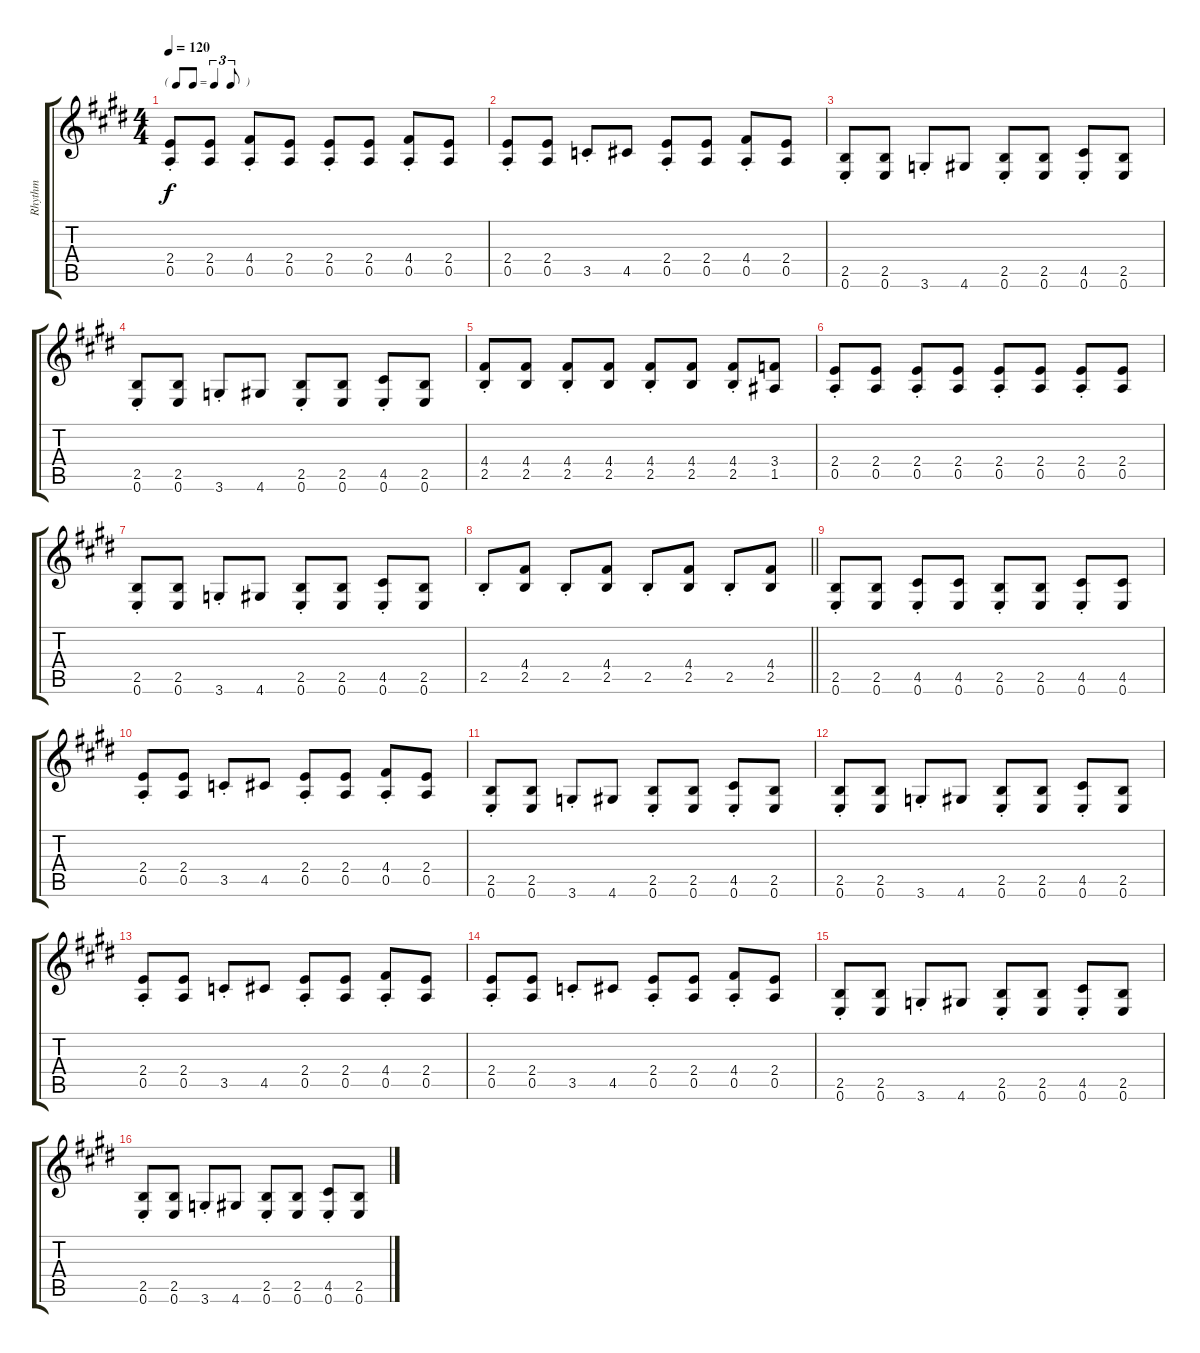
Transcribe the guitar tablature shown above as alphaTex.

\track ("Rhythm" "Rhythm") {instrument electricguitarclean}
\staff {score tabs}
\tuning (E4 B3 G3 D3 A2 E2) {hide}
\ts (4 4)
\tf triplet8th
\tempo 120
\clef g2
\ks e
(2.4{st} 0.5{st}).8{dy f} (2.4 0.5).8 (4.4{st} 0.5{st}).8 (2.4 0.5).8 (2.4{st} 0.5{st}).8 (2.4 0.5).8 (4.4{st} 0.5{st}).8 (2.4 0.5).8 |
\ks c#minor
(2.4{st} 0.5{st}).8 (2.4 0.5).8 3.5{st}.8 4.5.8 (2.4{st} 0.5{st}).8 (2.4 0.5).8 (4.4{st} 0.5{st}).8 (2.4 0.5).8 |
(2.5{st} 0.6{st}).8 (2.5 0.6).8 3.6{st}.8 4.6.8 (2.5{st} 0.6{st}).8 (2.5 0.6).8 (4.5{st} 0.6{st}).8 (2.5 0.6).8 |
(2.5{st} 0.6{st}).8 (2.5 0.6).8 3.6{st}.8 4.6.8 (2.5{st} 0.6{st}).8 (2.5 0.6).8 (4.5{st} 0.6{st}).8 (2.5 0.6).8 |
\ks e
(4.4{st} 2.5{st}).8 (4.4 2.5).8 (4.4{st} 2.5{st}).8 (4.4 2.5).8 (4.4{st} 2.5{st}).8 (4.4 2.5).8 (4.4{st} 2.5{st}).8 (3.4 1.5).8 |
\ks c#minor
(2.4{st} 0.5{st}).8 (2.4 0.5).8 (2.4{st} 0.5{st}).8 (2.4 0.5).8 (2.4{st} 0.5{st}).8 (2.4 0.5).8 (2.4{st} 0.5{st}).8 (2.4 0.5).8 |
(2.5{st} 0.6{st}).8 (2.5 0.6).8 3.6{st}.8 4.6.8 (2.5{st} 0.6{st}).8 (2.5 0.6).8 (4.5{st} 0.6{st}).8 (2.5 0.6).8 |
\barLineRight lightlight
2.5{st}.8 (4.4 2.5).8 2.5{st}.8 (4.4 2.5).8 2.5{st}.8 (4.4 2.5).8 2.5{st}.8 (4.4 2.5).8 |
\ks e
(2.5{st} 0.6{st}).8 (2.5 0.6).8 (4.5{st} 0.6{st}).8 (4.5 0.6).8 (2.5{st} 0.6{st}).8 (2.5 0.6).8 (4.5{st} 0.6{st}).8 (4.5 0.6).8 |
\ks c#minor
(2.4{st} 0.5{st}).8 (2.4 0.5).8 3.5{st}.8 4.5.8 (2.4{st} 0.5{st}).8 (2.4 0.5).8 (4.4{st} 0.5{st}).8 (2.4 0.5).8 |
(2.5{st} 0.6{st}).8 (2.5 0.6).8 3.6{st}.8 4.6.8 (2.5{st} 0.6{st}).8 (2.5 0.6).8 (4.5{st} 0.6{st}).8 (2.5 0.6).8 |
(2.5{st} 0.6{st}).8 (2.5 0.6).8 3.6{st}.8 4.6.8 (2.5{st} 0.6{st}).8 (2.5 0.6).8 (4.5{st} 0.6{st}).8 (2.5 0.6).8 |
\ks e
(2.4{st} 0.5{st}).8 (2.4 0.5).8 3.5{st}.8 4.5.8 (2.4{st} 0.5{st}).8 (2.4 0.5).8 (4.4{st} 0.5{st}).8 (2.4 0.5).8 |
\ks c#minor
(2.4{st} 0.5{st}).8 (2.4 0.5).8 3.5{st}.8 4.5.8 (2.4{st} 0.5{st}).8 (2.4 0.5).8 (4.4{st} 0.5{st}).8 (2.4 0.5).8 |
(2.5{st} 0.6{st}).8 (2.5 0.6).8 3.6{st}.8 4.6.8 (2.5{st} 0.6{st}).8 (2.5 0.6).8 (4.5{st} 0.6{st}).8 (2.5 0.6).8 |
(2.5{st} 0.6{st}).8 (2.5 0.6).8 3.6{st}.8 4.6.8 (2.5{st} 0.6{st}).8 (2.5 0.6).8 (4.5{st} 0.6{st}).8 (2.5 0.6).8
